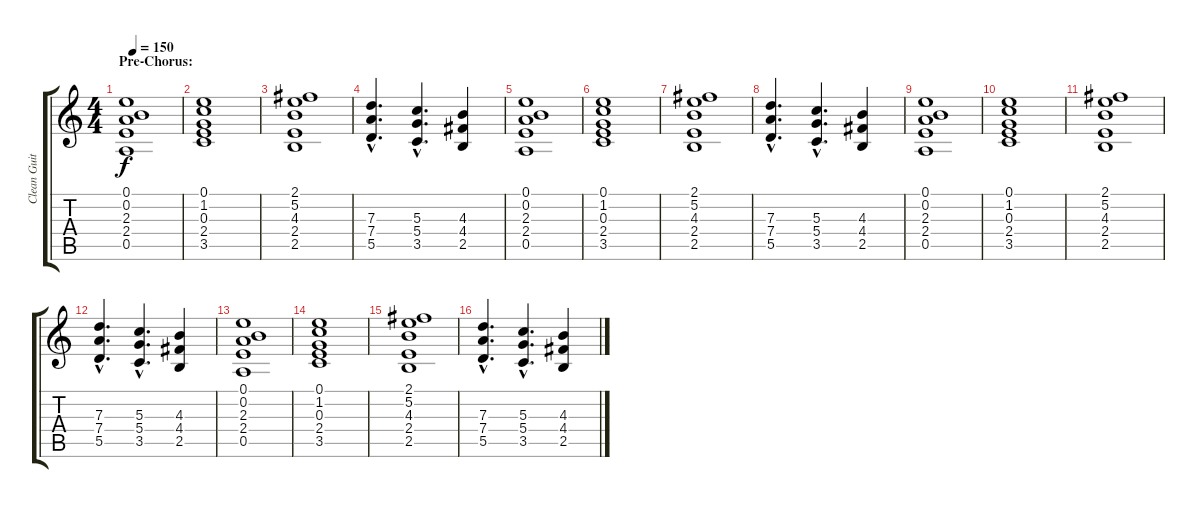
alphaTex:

\track ("Clean Guitar 1" "Clean Guit") {instrument electricguitarclean}
\staff {score tabs}
\tuning (E4 B3 G3 D3 A2 E2) {hide}
\ts (4 4)
\section ("" "Pre-Chorus:")
\tempo 150
\clef g2
\ks c
(0.1 0.2 2.3 2.4 0.5).1{dy f} |
(0.1 1.2 0.3 2.4 3.5).1 |
(2.1 5.2 4.3 2.4 2.5).1 |
(7.3{hac} 7.4{hac} 5.5{hac}).4{d} (5.3{hac} 5.4{hac} 3.5{hac}).4{d} (4.3 4.4 2.5).4 |
(0.1 0.2 2.3 2.4 0.5).1 |
(0.1 1.2 0.3 2.4 3.5).1 |
(2.1 5.2 4.3 2.4 2.5).1 |
(7.3{hac} 7.4{hac} 5.5{hac}).4{d} (5.3{hac} 5.4{hac} 3.5{hac}).4{d} (4.3 4.4 2.5).4 |
(0.1 0.2 2.3 2.4 0.5).1 |
(0.1 1.2 0.3 2.4 3.5).1 |
(2.1 5.2 4.3 2.4 2.5).1 |
(7.3{hac} 7.4{hac} 5.5{hac}).4{d} (5.3{hac} 5.4{hac} 3.5{hac}).4{d} (4.3 4.4 2.5).4 |
(0.1 0.2 2.3 2.4 0.5).1 |
(0.1 1.2 0.3 2.4 3.5).1 |
(2.1 5.2 4.3 2.4 2.5).1 |
(7.3{hac} 7.4{hac} 5.5{hac}).4{d} (5.3{hac} 5.4{hac} 3.5{hac}).4{d} (4.3 4.4 2.5).4
